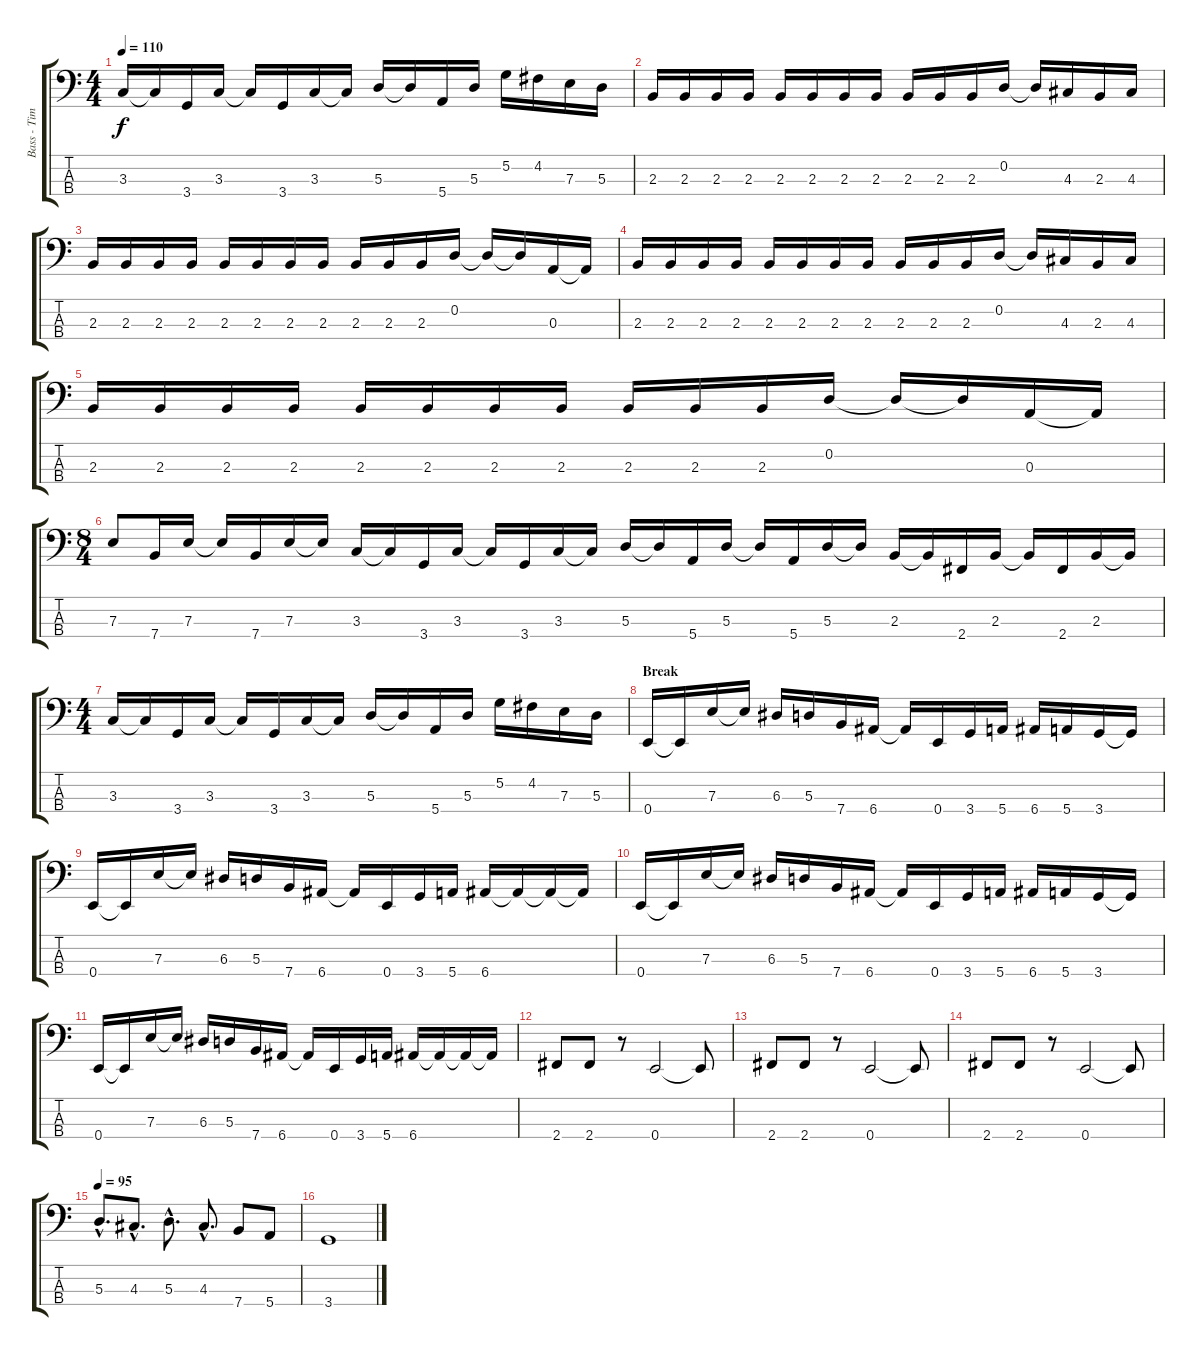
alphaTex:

\track ("Bass - Timi Hansen" "Bass - Tim") {instrument slapbass2}
\staff {score tabs}
\tuning (G2 D2 A1 E1) {hide}
\ts (4 4)
\tempo 110
\clef f4
\ks c
3.3.16{dy f} 3.3{t}.16 3.4.16 3.3.16 3.3{t}.16 3.4.16 3.3.16 3.3{t}.16 5.3.16 5.3{t}.16 5.4.16 5.3.16 5.2.16 4.2.16 7.3.16 5.3.16 |
2.3.16 2.3.16 2.3.16 2.3.16 2.3.16 2.3.16 2.3.16 2.3.16 2.3.16 2.3.16 2.3.16 0.2.16 0.2{t}.16 4.3.16 2.3.16 4.3.16 |
2.3.16 2.3.16 2.3.16 2.3.16 2.3.16 2.3.16 2.3.16 2.3.16 2.3.16 2.3.16 2.3.16 0.2.16 0.2{t}.16 0.2{t}.16 0.3.16 0.3{t}.16 |
2.3.16 2.3.16 2.3.16 2.3.16 2.3.16 2.3.16 2.3.16 2.3.16 2.3.16 2.3.16 2.3.16 0.2.16 0.2{t}.16 4.3.16 2.3.16 4.3.16 |
2.3.16 2.3.16 2.3.16 2.3.16 2.3.16 2.3.16 2.3.16 2.3.16 2.3.16 2.3.16 2.3.16 0.2.16 0.2{t}.16 0.2{t}.16 0.3.16 0.3{t}.16 |
\ts (8 4)
7.3.8 7.4.16 7.3.16 7.3{t}.16 7.4.16 7.3.16 7.3{t}.16 3.3.16 3.3{t}.16 3.4.16 3.3.16 3.3{t}.16 3.4.16 3.3.16 3.3{t}.16 5.3.16 5.3{t}.16 5.4.16 5.3.16 5.3{t}.16 5.4.16 5.3.16 5.3{t}.16 2.3.16 2.3{t}.16 2.4.16 2.3.16 2.3{t}.16 2.4.16 2.3.16 2.3{t}.16 |
\ts (4 4)
3.3.16 3.3{t}.16 3.4.16 3.3.16 3.3{t}.16 3.4.16 3.3.16 3.3{t}.16 5.3.16 5.3{t}.16 5.4.16 5.3.16 5.2.16 4.2.16 7.3.16 5.3.16 |
\section ("" "Break")
0.4.16 0.4{t}.16 7.3.16 7.3{t}.16 6.3.16 5.3.16 7.4.16 6.4.16 6.4{t}.16 0.4.16 3.4.16 5.4.16 6.4.16 5.4.16 3.4.16 3.4{t}.16 |
0.4.16 0.4{t}.16 7.3.16 7.3{t}.16 6.3.16 5.3.16 7.4.16 6.4.16 6.4{t}.16 0.4.16 3.4.16 5.4.16 6.4.16 6.4{t}.16 6.4{t}.16 6.4{t}.16 |
0.4.16 0.4{t}.16 7.3.16 7.3{t}.16 6.3.16 5.3.16 7.4.16 6.4.16 6.4{t}.16 0.4.16 3.4.16 5.4.16 6.4.16 5.4.16 3.4.16 3.4{t}.16 |
0.4.16 0.4{t}.16 7.3.16 7.3{t}.16 6.3.16 5.3.16 7.4.16 6.4.16 6.4{t}.16 0.4.16 3.4.16 5.4.16 6.4.16 6.4{t}.16 6.4{t}.16 6.4{t}.16 |
2.4.8 2.4.8 r.8 0.4.2 0.4{t}.8 |
2.4.8 2.4.8 r.8 0.4.2 0.4{t}.8 |
2.4.8 2.4.8 r.8 0.4.2 0.4{t}.8 |
\tempo 95
5.3{hac}.8{d} 4.3{hac}.8{d} 5.3{hac}.8{d} 4.3{hac}.8{d} 7.4.8 5.4.8 |
3.4.1
